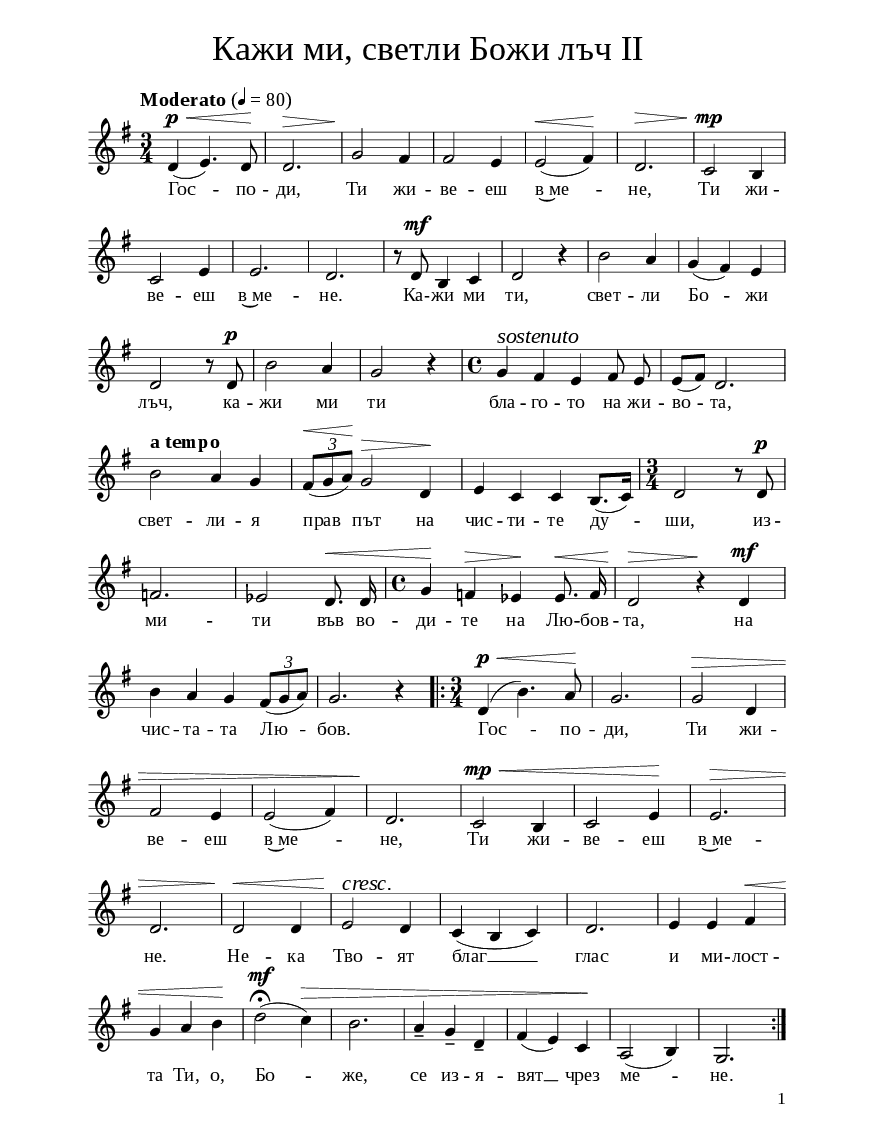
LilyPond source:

\version "2.24.3"

% include paper part and global functions
\include "include/globals.ily"

\bookpart {
  \label #'ref211
  \tocItem \markup "Кажи ми, светли Божи лъч II"
  \paper {
    print-all-headers = ##t
    print-page-number = ##t
    print-first-page-number = ##t

    % put page numbers on the bottom
    oddHeaderMarkup = \markup ""
    evenHeaderMarkup = \markup ""
    oddFooterMarkup = \markup
    \fill-line {
      ""
      \if \should-print-page-number \fromproperty #'page:page-number-string
    }
    evenFooterMarkup = \markup
    \fill-line {
      \if \should-print-page-number \fromproperty #'page:page-number-string
      ""
    }

    left-margin = 1.5\cm
    right-margin = 1.5\cm
    top-margin = 1.6\cm
    bottom-margin = 1.2\cm
    ragged-bottom = ##t % do not spread the staves to fill the whole vertical space

    % change distance between staves
    system-system-spacing =
    #'((basic-distance . 15)
       (minimum-distance . 6)
       (padding . 1)
       (stretchability . 12))
  }
  \score {
    \include "include/score-layout.ily"

    \new Voice \absolute {
      \clef treble
      \key g \major
      \time 3/4
      \tempoFunc "Moderato" 4 "80"
      \autoBeamOff

      d'4 (  ^\p  ^\<  e'4. )  d'8  ^\! | % 2
      d'2.  ^\> | % 3
      g'2  ^\!  fis'4 | % 4
      fis'2  e'4 | % 5
      e'2 (  ^\<  fis'4 )  ^\! | % 6
      d'2.  ^\> | % 7
      c'2  ^\!  ^\mp  b4 \break | % 8
      c'2  e'4 | % 9
      e'2. |
      d'2. | % 11
      r8  d'8  ^\mf  b4  c'4 | % 12
      d'2 r4 | % 13
      b'2  a'4 | % 14
      g'4 (  fis'4 )  e'4 \break | % 15
      d'2 r8  d'8  ^\p | % 16
      b'2  a'4 | % 17
      g'2 r4 | % 18
      \time 4/4  | % 18
      g'4 ^\markup{ \huge \italic {sostenuto} }  fis'4  e'4
      fis'8  e'8 | % 19
      e'8 ( [  fis'8 ) ]  d'2. \break |

      \tempo"a tempo" b'2  a'4  g'4 | % 21
      \once \omit TupletBracket
      \times 2/3  {
        fis'8 ( [  ^\<  g'8  a'8 ) ]
      }
      ^\!  g'2  ^\>  d'4  ^\! | % 22
      e'4  c'4  c'4  b8. ( [  c'16 ) ]
      | % 23
      \time 3/4  | % 23
      d'2 r8  d'8  ^\p \break | % 24
      f'2. | % 25
      es'2
      \once \override Hairpin.to-barline = ##f
      d'8. ^\<  d'16 | % 26
      \time 4/4  | % 26
      g'4  ^\!  f'4  ^\>  es'4 ^\! es'8. ^\<
      f'16 | % 27
      d'2  ^\!  ^\> r4  ^\!  d'4  ^\mf \break | % 28
      b'4  a'4  g'4 \once \omit TupletBracket
      \times 2/3  {
        fis'8 ( [  g'8  a'8 ) ]
      }
      | % 29
      g'2. r4 \bar ".|:"

      \time 3/4  |
      d'4 (  ^\p  ^\<  b'4. )  a'8  ^\! | % 31
      g'2. | % 32
      g'2  ^\>  d'4 \break | % 33
      fis'2  e'4 | % 34
      e'2 (  fis'4 ) | % 35
      d'2.  ^\! | % 36
      c'2  ^\mp  ^\<  b4 | % 37
      c'2  e'4  ^\! | % 38
      e'2.  ^\> \break | % 39
      d'2. |
      d'2  ^\!  ^\<  d'4 | % 41
      e'2  ^\! ^\markup \huge \italic { "cresc." }  d'4 | % 42
      \once \omit TupletBracket

      c'4 (  b4
      c'4 )
      |
      d'2. | % 43
      e'4  e'4  fis'4  ^\< | \break % 44
      g'4  a'4  b'4  ^\!  | % 45
      d''2 ( ^\fermata  ^\mf  c''4 )  ^\> | % 46
      b'2. | % 47
      a'4 --  g'4 --  d'4 -- | % 48
      fis'4 (  e'4 )  c'4  ^\! | % 49
      a2 (  b4 ) |
      g2.
      \bar ":|."
    }

    \addlyrics {
      Гос -- по -- ди, Ти жи -- ве --
      еш в~ме -- не, Ти жи -- ве --
      еш в~ме -- не. "Ка-" -- жи ми ти,
      свет -- ли Бо -- жи лъч, ка --
      жи ми ти бла -- го -- то на жи --
      во -- та, свет -- ли -- я прав
      път на чис -- ти -- те ду
      -- ши, из -- ми -- ти във во --
      ди -- те на Лю -- бов -- та, на
      чис -- та -- та Лю --  бов.
      Гос -- по -- ди, Ти жи -- ве --
      еш в~ме -- не, Ти жи -- ве --
      еш в~ме -- не. Не -- ка Тво -- ят
      благ __   глас и ми -- лост --
      та Ти, о, Бо -- же, се из -- я
      -- вят __  чрез ме -- не.}

      \header {
        title = \titleFunc #'ref_desc_17 "Кажи ми, светли Божи лъч II  " "Kaži mi svetli, Boži lăč II"
      }

      \midi{}

    } % score

  } % bookpart

  % Più mosso
  %
